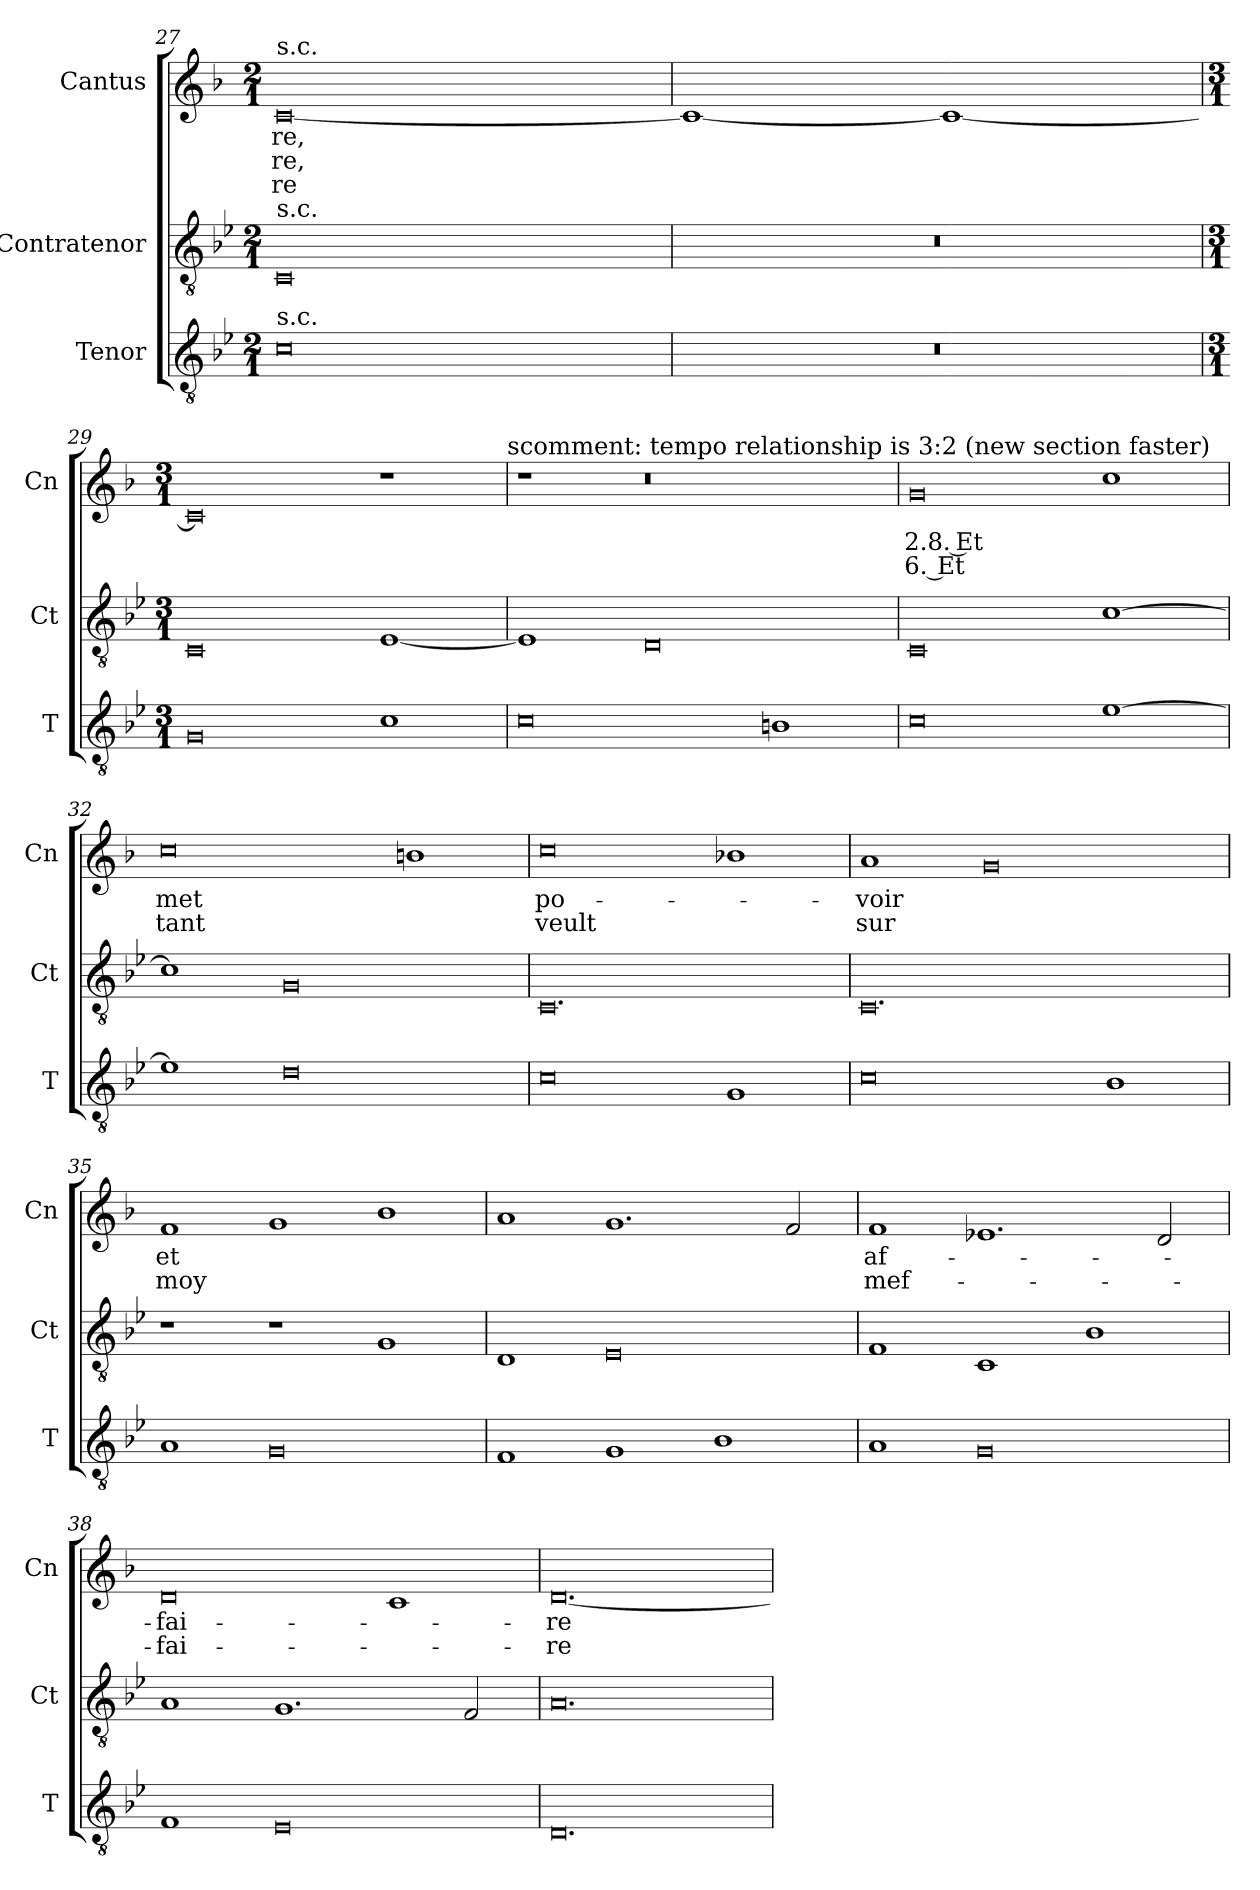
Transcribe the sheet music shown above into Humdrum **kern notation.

**kern	**kern	**kern	**text	**text	**text
*part3	*part2	*part1	*part1	*part1	*part1
*staff3	*staff2	*staff1	*staff1	*staff1	*staff1
*I"Tenor	*I"Contratenor	*I"Cantus	*	*	*
*I'T	*I'Ct	*I'Cn	*	*	*
*clefGv2	*clefGv2	*clefG2	*	*	*
*k[b-e-]	*k[b-e-]	*k[b-]	*	*	*
*M2/1	*M2/1	*M2/1	*	*	*
=27	=27	=27	=27	=27	=27
!	!	!LO:TX:a:t=s.c.	!	!	!
!	!LO:TX:a:t=s.c.	!	!	!	!
!LO:TX:a:t=s.c.	!	!	!	!	!
0c	0C	[0c	-re,	-re,	-re
=28	=28	=28	=28	=28	=28
0r	0r	1c_	.	.	.
.	.	1c_	.	.	.
=29	=29	=29	=29	=29	=29
*M3/1	*M3/1	*M3/1	*	*	*
0G	0C	0c]	.	.	.
1c	[1E-	1r	.	.	.
!	!	!LO:TX:a:t=scomment&colon; tempo relationship is 3&colon;2 (new section faster)	!	!	!
=30	=30	=30	=30	=30	=30
0c	1E-]	1r	.	.	.
.	0D	0r	.	.	.
1Bn	.	.	.	.	.
=31	=31	=31	=31	=31	=31
0c	0C	0g	2.8. Et	6. Et	.
[1e-	[1c	1cc	.	.	.
=32	=32	=32	=32	=32	=32
1e-]	1c]	0cc	met	tant	.
0d	0G	.	.	.	.
.	.	1bn	.	.	.
=33	=33	=33	=33	=33	=33
0c	0.C	0cc	po-	veult	.
1G	.	1b-X	.	.	.
=34	=34	=34	=34	=34	=34
0c	0.C	1a	-voir	sur	.
.	.	0g	.	.	.
1B-	.	.	.	.	.
=35	=35	=35	=35	=35	=35
1A	1r	1f	et	moy	.
0G	1r	1g	.	.	.
.	1G	1b-	.	.	.
=36	=36	=36	=36	=36	=36
1F	1D	1a	.	.	.
1G	0E-	1.g	.	.	.
1B-	.	.	.	.	.
.	.	2f/	.	.	.
=37	=37	=37	=37	=37	=37
1A	1F	1f	af-	mef-	.
0G	1C	1.e-X	.	.	.
.	1B-	.	.	.	.
.	.	2d/	.	.	.
=38	=38	=38	=38	=38	=38
1F	1A	0d	-fai-	-fai-	.
0E-	1.G	.	.	.	.
.	.	1c	.	.	.
.	2F/	.	.	.	.
=39	=39	=39	=39	=39	=39
0.D	0.A	[0.d	-re	-re	.
=	=	=	=	=	=
*-	*-	*-	*-	*-	*-
